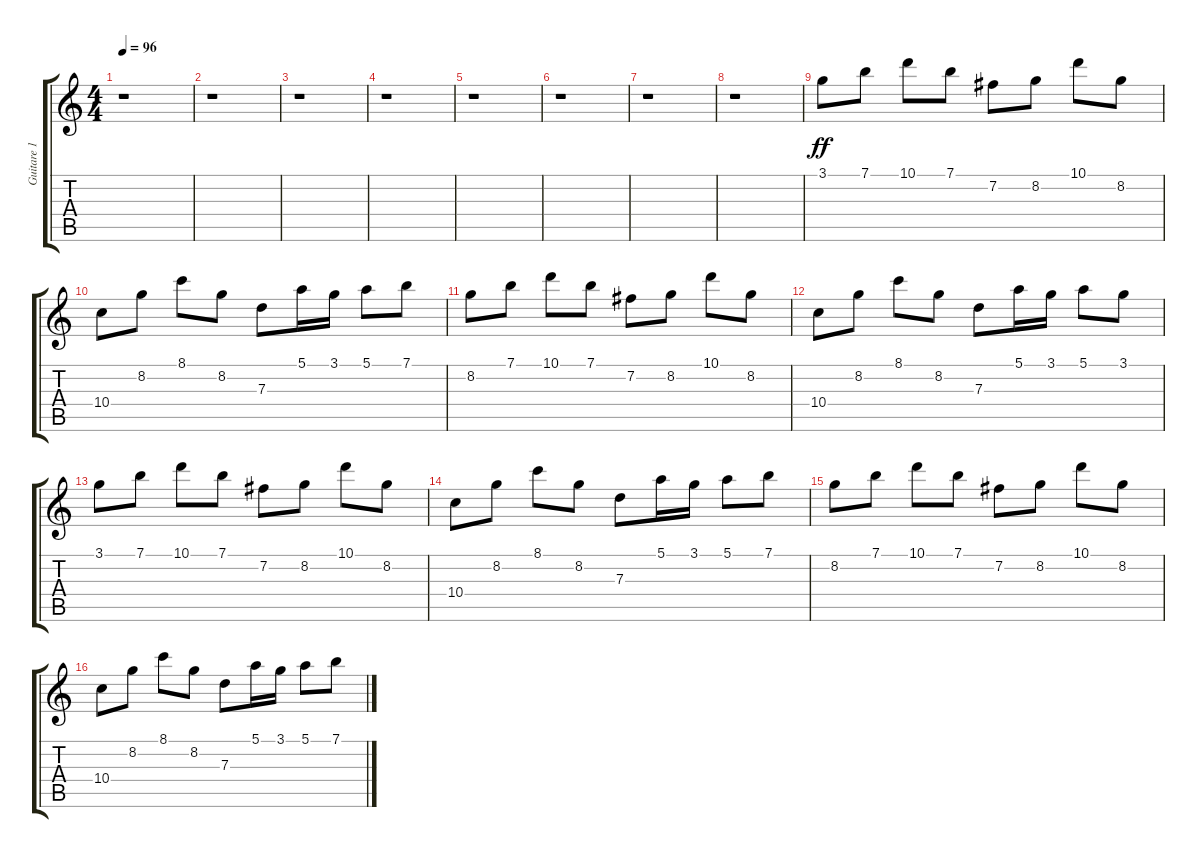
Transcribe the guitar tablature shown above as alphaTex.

\track ("Guitare 1" "Guitare 1") {instrument electricguitarclean}
\staff {score tabs}
\tuning (E4 B3 G3 D3 A2 E2) {hide}
\ts (4 4)
\tempo 96
\clef g2
\ks c
r.1{dy ff} |
r.1 |
r.1 |
r.1 |
r.1 |
r.1 |
r.1 |
r.1 |
3.1.8 7.1.8 10.1.8 7.1.8 7.2.8 8.2.8 10.1.8 8.2.8 |
10.4.8 8.2.8 8.1.8 8.2.8 7.3.8 5.1.16 3.1.16 5.1.8 7.1.8 |
8.2.8 7.1.8 10.1.8 7.1.8 7.2.8 8.2.8 10.1.8 8.2.8 |
10.4.8 8.2.8 8.1.8 8.2.8 7.3.8 5.1.16 3.1.16 5.1.8 3.1.8 |
3.1.8 7.1.8 10.1.8 7.1.8 7.2.8 8.2.8 10.1.8 8.2.8 |
10.4.8 8.2.8 8.1.8 8.2.8 7.3.8 5.1.16 3.1.16 5.1.8 7.1.8 |
8.2.8 7.1.8 10.1.8 7.1.8 7.2.8 8.2.8 10.1.8 8.2.8 |
10.4.8 8.2.8 8.1.8 8.2.8 7.3.8 5.1.16 3.1.16 5.1.8 7.1.8
